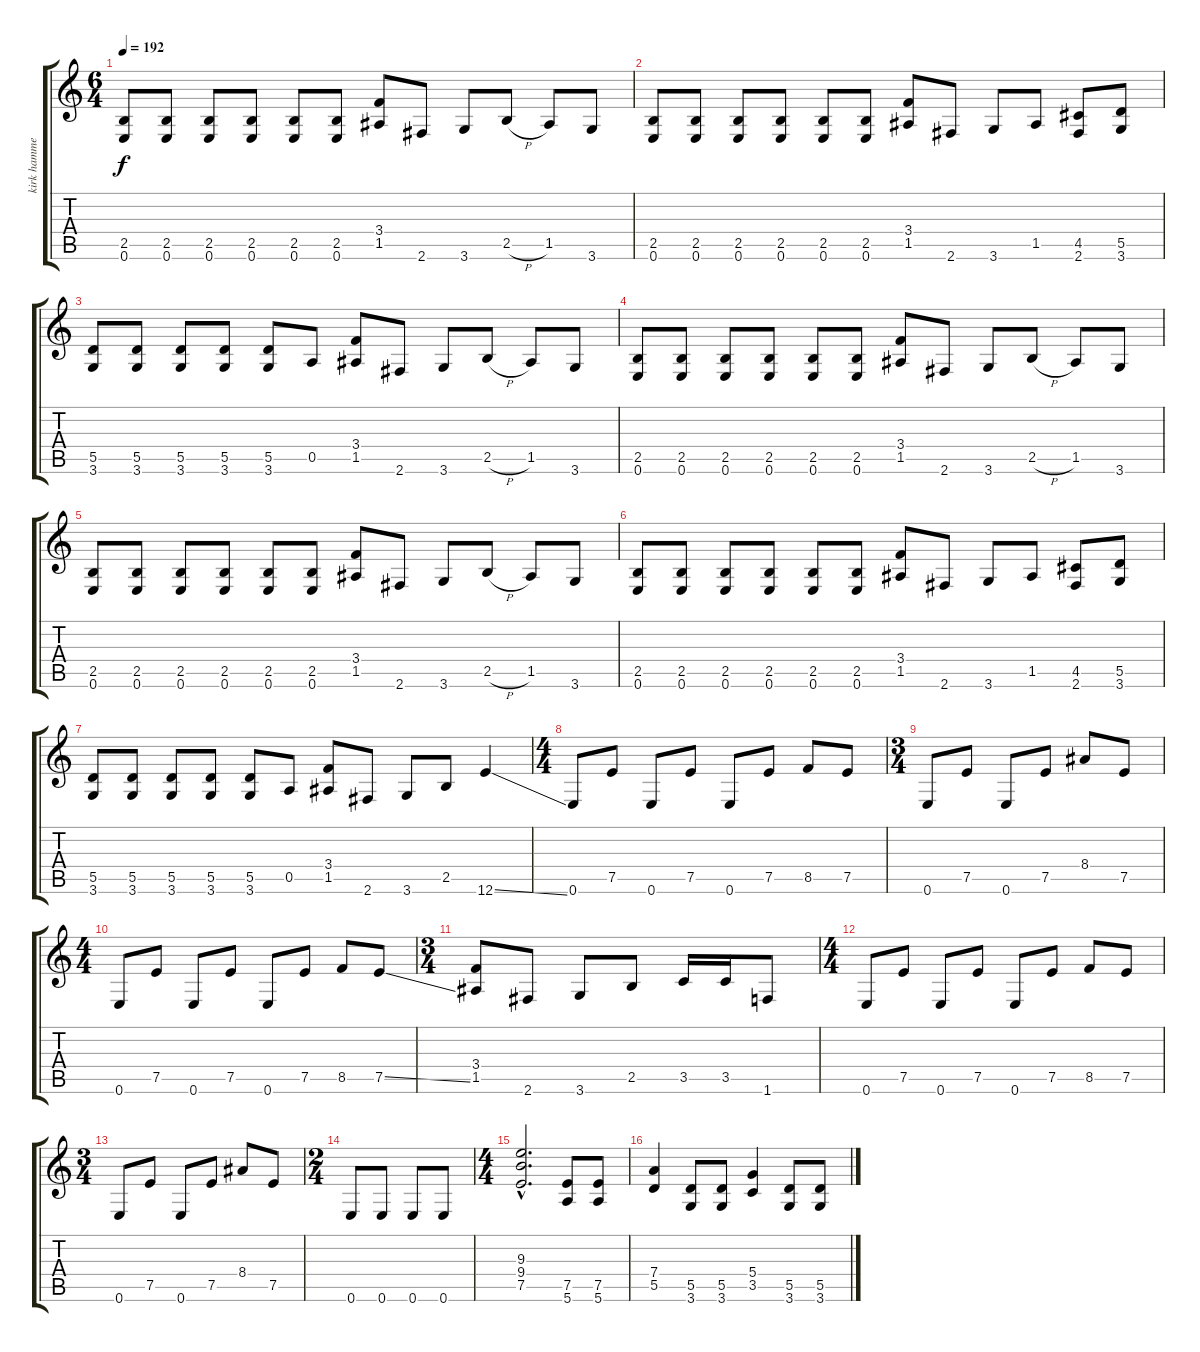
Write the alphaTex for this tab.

\track ("kirk hammett" "kirk hamme") {instrument distortionguitar}
\staff {score tabs}
\tuning (E4 B3 G3 D3 A2 E2) {hide}
\ts (6 4)
\tempo 192
\clef g2
\ks c
(2.5 0.6).8{dy f} (2.5 0.6).8 (2.5 0.6).8 (2.5 0.6).8 (2.5 0.6).8 (2.5 0.6).8 (3.4 1.5).8 2.6.8 3.6.8 2.5{h}.8 1.5.8 3.6.8 |
(2.5 0.6).8 (2.5 0.6).8 (2.5 0.6).8 (2.5 0.6).8 (2.5 0.6).8 (2.5 0.6).8 (3.4 1.5).8 2.6.8 3.6.8 1.5.8 (4.5 2.6).8 (5.5 3.6).8 |
(5.5 3.6).8 (5.5 3.6).8 (5.5 3.6).8 (5.5 3.6).8 (5.5 3.6).8 0.5.8 (3.4 1.5).8 2.6.8 3.6.8 2.5{h}.8 1.5.8 3.6.8 |
(2.5 0.6).8 (2.5 0.6).8 (2.5 0.6).8 (2.5 0.6).8 (2.5 0.6).8 (2.5 0.6).8 (3.4 1.5).8 2.6.8 3.6.8 2.5{h}.8 1.5.8 3.6.8 |
(2.5 0.6).8 (2.5 0.6).8 (2.5 0.6).8 (2.5 0.6).8 (2.5 0.6).8 (2.5 0.6).8 (3.4 1.5).8 2.6.8 3.6.8 2.5{h}.8 1.5.8 3.6.8 |
(2.5 0.6).8 (2.5 0.6).8 (2.5 0.6).8 (2.5 0.6).8 (2.5 0.6).8 (2.5 0.6).8 (3.4 1.5).8 2.6.8 3.6.8 1.5.8 (4.5 2.6).8 (5.5 3.6).8 |
(5.5 3.6).8 (5.5 3.6).8 (5.5 3.6).8 (5.5 3.6).8 (5.5 3.6).8 0.5.8 (3.4 1.5).8 2.6.8 3.6.8 2.5.8 12.6{ss}.4 |
\ts (4 4)
0.6.8 7.5.8 0.6.8 7.5.8 0.6.8 7.5.8 8.5.8 7.5.8 |
\ts (3 4)
0.6.8 7.5.8 0.6.8 7.5.8 8.4.8 7.5.8 |
\ts (4 4)
0.6.8 7.5.8 0.6.8 7.5.8 0.6.8 7.5.8 8.5.8 7.5{ss}.8 |
\ts (3 4)
(3.4 1.5).8 2.6.8 3.6.8 2.5.8 3.5.16 3.5.16 1.6.8 |
\ts (4 4)
0.6.8 7.5.8 0.6.8 7.5.8 0.6.8 7.5.8 8.5.8 7.5.8 |
\ts (3 4)
0.6.8 7.5.8 0.6.8 7.5.8 8.4.8 7.5.8 |
\ts (2 4)
0.6.8 0.6.8 0.6.8 0.6.8 |
\ts (4 4)
(9.3{hac} 9.4{hac} 7.5{hac}).2{d} (7.5 5.6).8 (7.5 5.6).8 |
(7.4 5.5).4 (5.5 3.6).8 (5.5 3.6).8 (5.4 3.5).4 (5.5 3.6).8 (5.5 3.6).8
